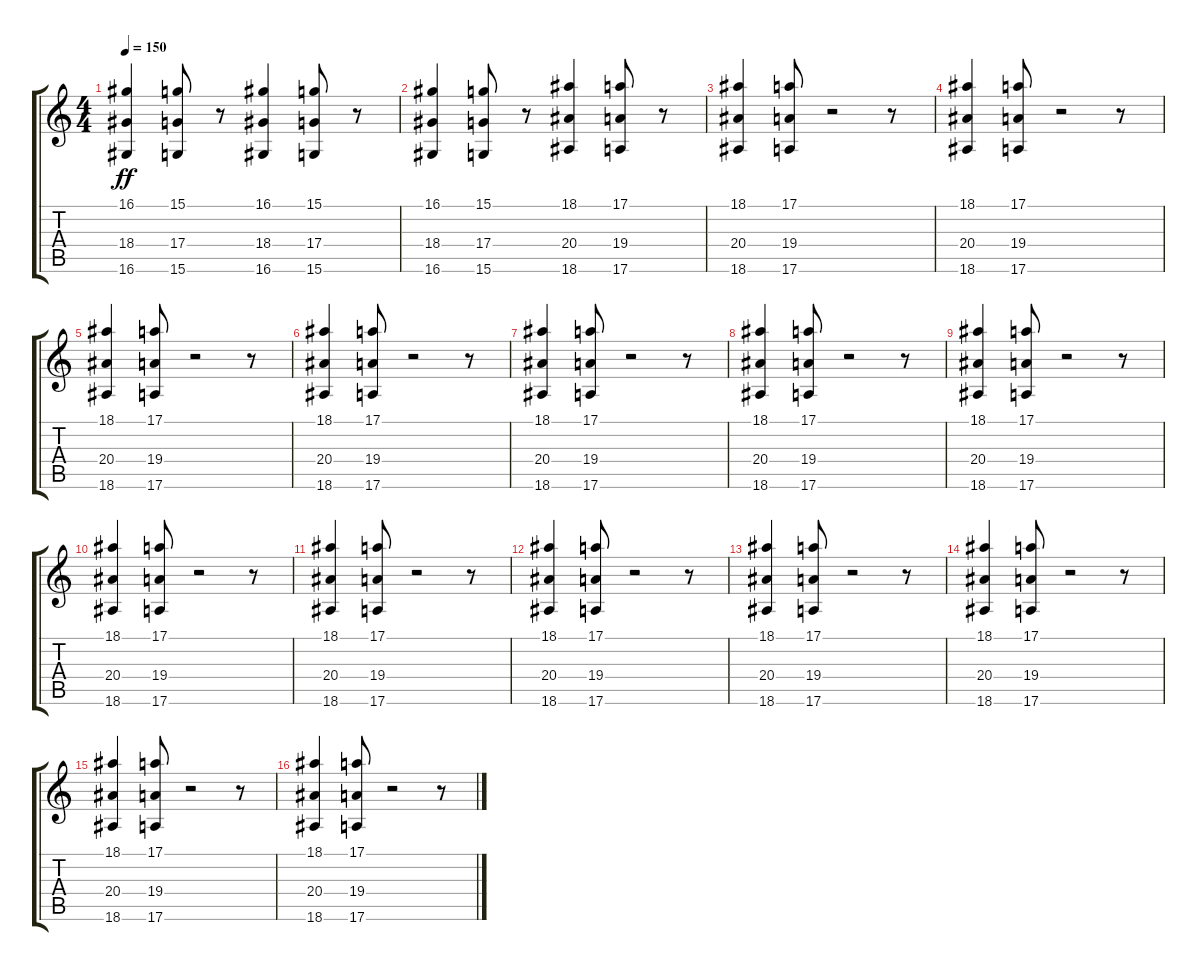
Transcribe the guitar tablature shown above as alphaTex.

\track "" {instrument choiraahs}
\staff {score tabs}
\tuning (E4 B3 G3 D3 A2 E2) {hide}
\ts (4 4)
\tempo 150
\clef g2
\ks c
(16.1 18.4 16.6).4{dy ff} (15.1 17.4 15.6).8 r.8 (16.1 18.4 16.6).4 (15.1 17.4 15.6).8 r.8 |
(16.1 18.4 16.6).4 (15.1 17.4 15.6).8 r.8 (18.1 20.4 18.6).4 (17.1 19.4 17.6).8 r.8 |
(18.1 20.4 18.6).4 (17.1 19.4 17.6).8 r.2 r.8 |
(18.1 20.4 18.6).4 (17.1 19.4 17.6).8 r.2 r.8 |
(18.1 20.4 18.6).4 (17.1 19.4 17.6).8 r.2 r.8 |
(18.1 20.4 18.6).4 (17.1 19.4 17.6).8 r.2 r.8 |
(18.1 20.4 18.6).4 (17.1 19.4 17.6).8 r.2 r.8 |
(18.1 20.4 18.6).4 (17.1 19.4 17.6).8 r.2 r.8 |
(18.1 20.4 18.6).4 (17.1 19.4 17.6).8 r.2 r.8 |
(18.1 20.4 18.6).4 (17.1 19.4 17.6).8 r.2 r.8 |
(18.1 20.4 18.6).4 (17.1 19.4 17.6).8 r.2 r.8 |
(18.1 20.4 18.6).4 (17.1 19.4 17.6).8 r.2 r.8 |
(18.1 20.4 18.6).4 (17.1 19.4 17.6).8 r.2 r.8 |
(18.1 20.4 18.6).4 (17.1 19.4 17.6).8 r.2 r.8 |
(18.1 20.4 18.6).4 (17.1 19.4 17.6).8 r.2 r.8 |
(18.1 20.4 18.6).4 (17.1 19.4 17.6).8 r.2 r.8
